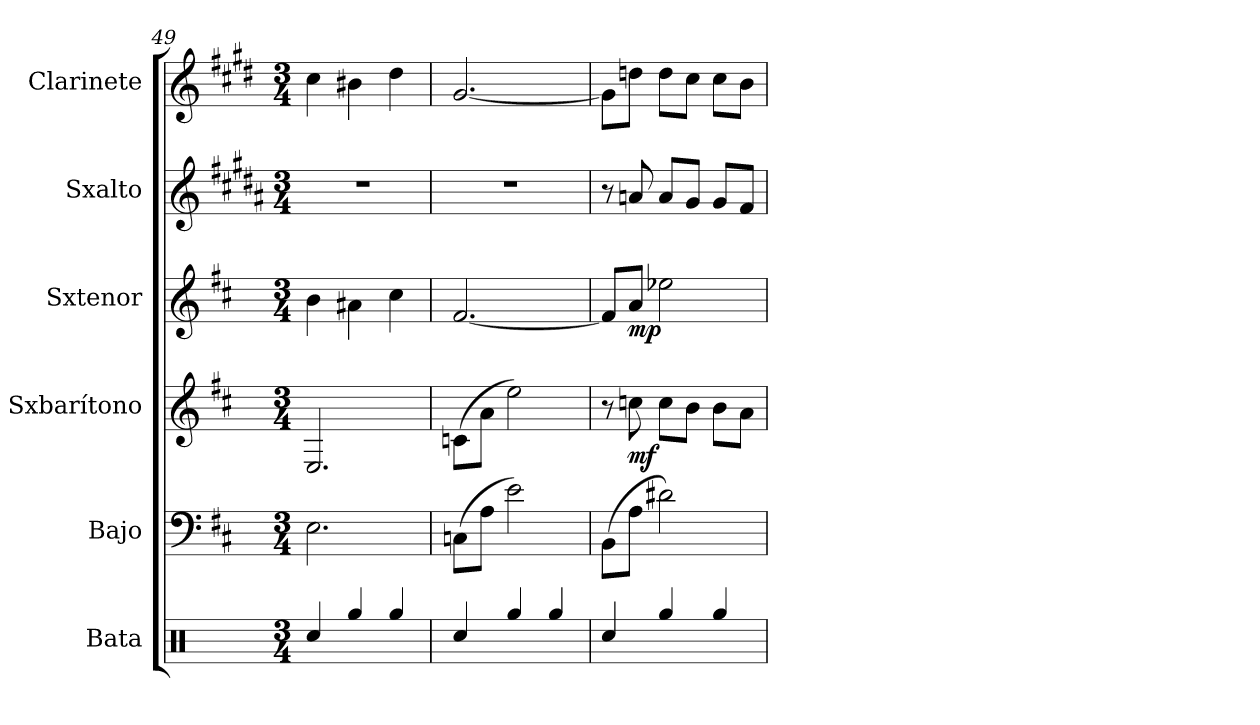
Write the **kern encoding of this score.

**kern	**kern	**kern	**dynam	**kern	**dynam	**kern	**kern
*part6	*part5	*part4	*part4	*part3	*part3	*part2	*part1
*staff6	*staff5	*staff4	*staff4	*staff3	*staff3	*staff2	*staff1
*I"Bata	*I"Bajo	*I"Sxbarítono	*	*I"Sxtenor	*	*I"Sxalto	*I"Clarinete
*clefX	*clefF4	*clefG2	*	*clefG2	*	*clefG2	*clefG2
*	*ITrd7c12	*ITrd12c21	*	*ITrd8c14	*	*ITrd5c9	*ITrd1c2
*k[]	*k[f#c#]	*k[f#c#]	*	*k[f#c#]	*	*k[f#c#]	*k[f#c#]
*M3/4	*M3/4	*M3/4	*	*M3/4	*	*M3/4	*M3/4
=49	=49	=49	=49	=49	=49	=49	=49
4Rcc/	2.EE\	2.EE/	.	4B\	.	2.r	4b\
4Rgg/	.	.	.	4A#X\	.	.	4a#X\
4Rgg/	.	.	.	4c#\	.	.	4cc#\
=50	=50	=50	=50	=50	=50	=50	=50
4Rcc/	(8CCn\L	(8Cn\L	.	[2.F#/	.	2.r	[2.f#/
.	8AA\J	8A\J	.	.	.	.	.
4Rgg/	2E\)	2e\)	.	.	.	.	.
4Rgg/	.	.	.	.	.	.	.
!!LO:LB:g=z
=51	=51	=51	=51	=51	=51	=51	=51
4Rcc/	(8BBB\L	8r	.	8F#/L]	.	8r	8f#\L]
!	!	!	!LO:DY:b	!	!LO:DY:b	!	!
.	8AA\J	8cn\	mf	8A/J	mp	8cn/	8ccn\J
4Rgg/	2D#X\)	8c\L	.	2e-X\	.	8c/L	8cc\L
.	.	8B\J	.	.	.	8B/J	8b\J
4Rgg/	.	8B\L	.	.	.	8B/L	8b\L
.	.	8A\J	.	.	.	8A/J	8a\J
=	=	=	=	=	=	=	=
*-	*-	*-	*-	*-	*-	*-	*-
